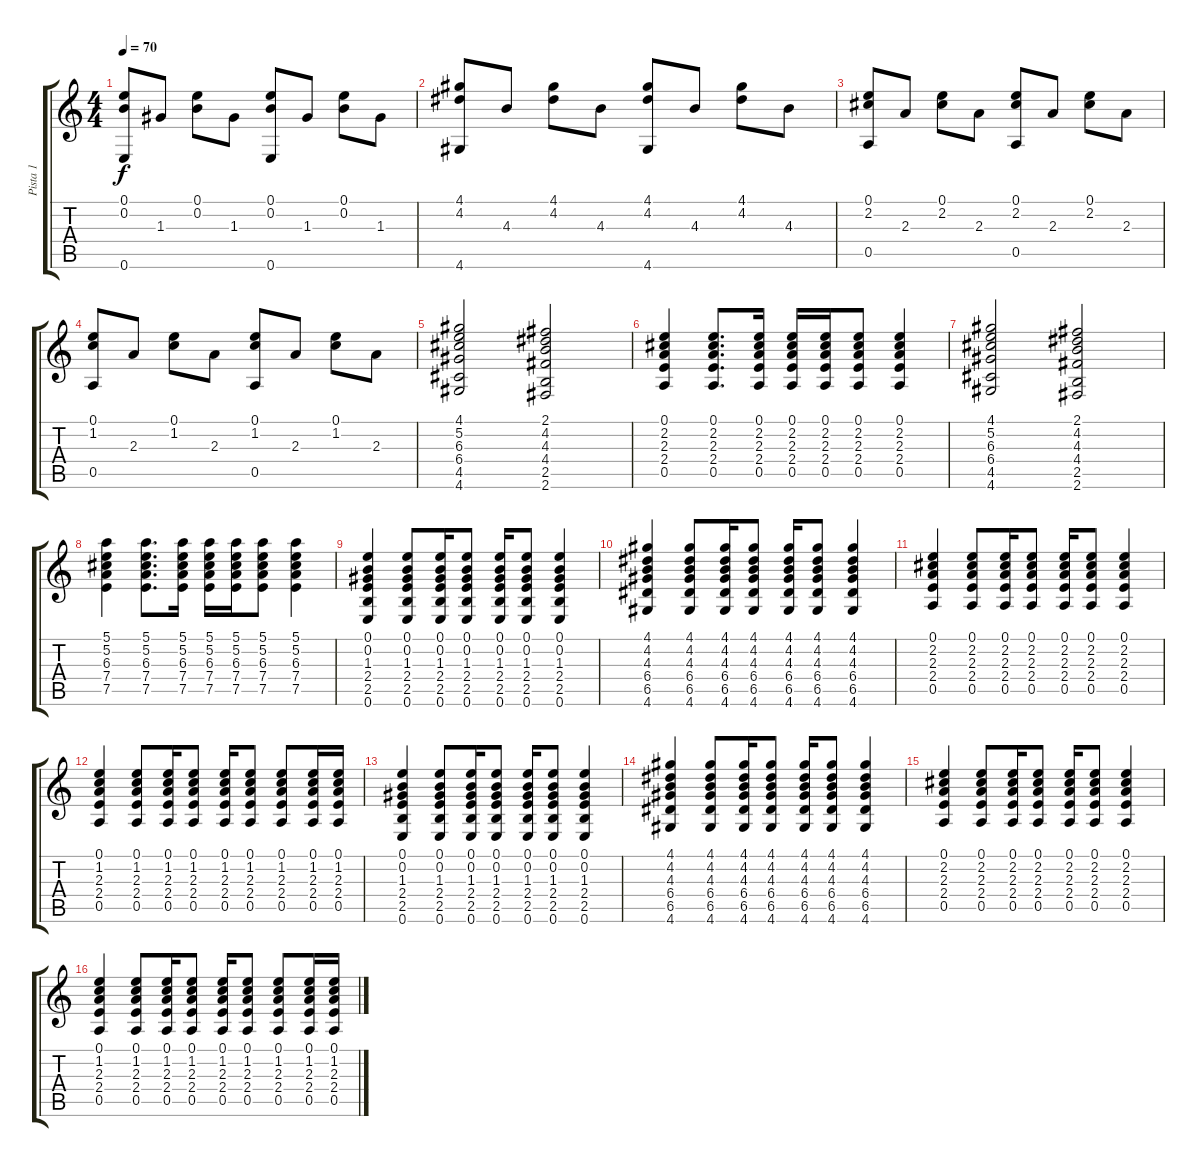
\track ("Pista 1" "Pista 1") {instrument electricguitarjazz}
\staff {score tabs}
\tuning (E4 B3 G3 D3 A2 E2) {hide}
\ts (4 4)
\tempo 70
\clef g2
\ks c
(0.1 0.2 0.6).8{dy f} 1.3.8 (0.1 0.2).8 1.3.8 (0.1 0.2 0.6).8 1.3.8 (0.1 0.2).8 1.3.8 |
(4.1 4.2 4.6).8 4.3.8 (4.1 4.2).8 4.3.8 (4.1 4.2 4.6).8 4.3.8 (4.1 4.2).8 4.3.8 |
(0.1 2.2 0.5).8 2.3.8 (0.1 2.2).8 2.3.8 (0.1 2.2 0.5).8 2.3.8 (0.1 2.2).8 2.3.8 |
(0.1 1.2 0.5).8 2.3.8 (0.1 1.2).8 2.3.8 (0.1 1.2 0.5).8 2.3.8 (0.1 1.2).8 2.3.8 |
(4.1 5.2 6.3 6.4 4.5 4.6).2 (2.1 4.2 4.3 4.4 2.5 2.6).2 |
(0.1 2.2 2.3 2.4 0.5).4 (0.1 2.2 2.3 2.4 0.5).8{d} (0.1 2.2 2.3 2.4 0.5).16 (0.1 2.2 2.3 2.4 0.5).16 (0.1 2.2 2.3 2.4 0.5).16 (0.1 2.2 2.3 2.4 0.5).8 (0.1 2.2 2.3 2.4 0.5).4 |
(4.1 5.2 6.3 6.4 4.5 4.6).2 (2.1 4.2 4.3 4.4 2.5 2.6).2 |
(5.1 5.2 6.3 7.4 7.5).4 (5.1 5.2 6.3 7.4 7.5).8{d} (5.1 5.2 6.3 7.4 7.5).16 (5.1 5.2 6.3 7.4 7.5).16 (5.1 5.2 6.3 7.4 7.5).16 (5.1 5.2 6.3 7.4 7.5).8 (5.1 5.2 6.3 7.4 7.5).4 |
(0.1 0.2 1.3 2.4 2.5 0.6).4 (0.1 0.2 1.3 2.4 2.5 0.6).8 (0.1 0.2 1.3 2.4 2.5 0.6).16 (0.1 0.2 1.3 2.4 2.5 0.6).8 (0.1 0.2 1.3 2.4 2.5 0.6).16 (0.1 0.2 1.3 2.4 2.5 0.6).8 (0.1 0.2 1.3 2.4 2.5 0.6).4 |
(4.1 4.2 4.3 6.4 6.5 4.6).4 (4.1 4.2 4.3 6.4 6.5 4.6).8 (4.1 4.2 4.3 6.4 6.5 4.6).16 (4.1 4.2 4.3 6.4 6.5 4.6).8 (4.1 4.2 4.3 6.4 6.5 4.6).16 (4.1 4.2 4.3 6.4 6.5 4.6).8 (4.1 4.2 4.3 6.4 6.5 4.6).4 |
(0.1 2.2 2.3 2.4 0.5).4 (0.1 2.2 2.3 2.4 0.5).8 (0.1 2.2 2.3 2.4 0.5).16 (0.1 2.2 2.3 2.4 0.5).8 (0.1 2.2 2.3 2.4 0.5).16 (0.1 2.2 2.3 2.4 0.5).8 (0.1 2.2 2.3 2.4 0.5).4 |
(0.1 1.2 2.3 2.4 0.5).4 (0.1 1.2 2.3 2.4 0.5).8 (0.1 1.2 2.3 2.4 0.5).16 (0.1 1.2 2.3 2.4 0.5).8 (0.1 1.2 2.3 2.4 0.5).16 (0.1 1.2 2.3 2.4 0.5).8 (0.1 1.2 2.3 2.4 0.5).8 (0.1 1.2 2.3 2.4 0.5).16 (0.1 1.2 2.3 2.4 0.5).16 |
(0.1 0.2 1.3 2.4 2.5 0.6).4 (0.1 0.2 1.3 2.4 2.5 0.6).8 (0.1 0.2 1.3 2.4 2.5 0.6).16 (0.1 0.2 1.3 2.4 2.5 0.6).8 (0.1 0.2 1.3 2.4 2.5 0.6).16 (0.1 0.2 1.3 2.4 2.5 0.6).8 (0.1 0.2 1.3 2.4 2.5 0.6).4 |
(4.1 4.2 4.3 6.4 6.5 4.6).4 (4.1 4.2 4.3 6.4 6.5 4.6).8 (4.1 4.2 4.3 6.4 6.5 4.6).16 (4.1 4.2 4.3 6.4 6.5 4.6).8 (4.1 4.2 4.3 6.4 6.5 4.6).16 (4.1 4.2 4.3 6.4 6.5 4.6).8 (4.1 4.2 4.3 6.4 6.5 4.6).4 |
(0.1 2.2 2.3 2.4 0.5).4 (0.1 2.2 2.3 2.4 0.5).8 (0.1 2.2 2.3 2.4 0.5).16 (0.1 2.2 2.3 2.4 0.5).8 (0.1 2.2 2.3 2.4 0.5).16 (0.1 2.2 2.3 2.4 0.5).8 (0.1 2.2 2.3 2.4 0.5).4 |
(0.1 1.2 2.3 2.4 0.5).4 (0.1 1.2 2.3 2.4 0.5).8 (0.1 1.2 2.3 2.4 0.5).16 (0.1 1.2 2.3 2.4 0.5).8 (0.1 1.2 2.3 2.4 0.5).16 (0.1 1.2 2.3 2.4 0.5).8 (0.1 1.2 2.3 2.4 0.5).8 (0.1 1.2 2.3 2.4 0.5).16 (0.1 1.2 2.3 2.4 0.5).16
